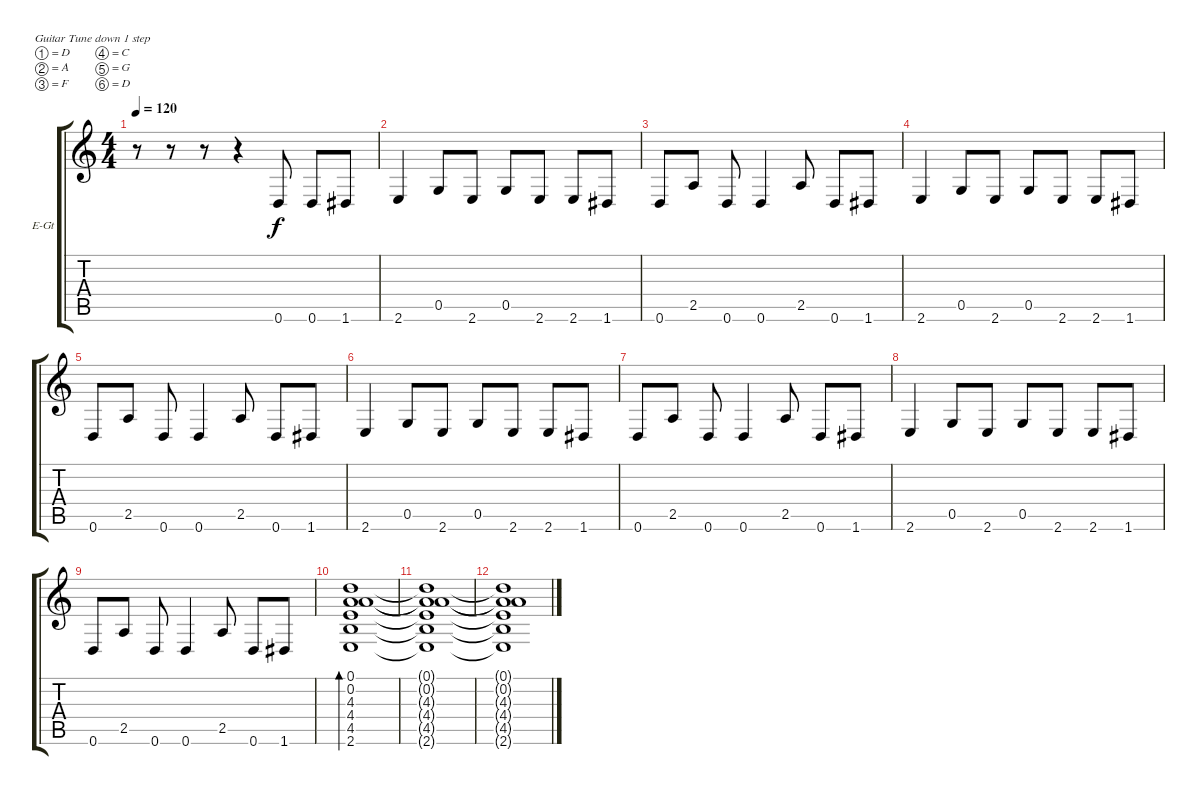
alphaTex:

\bracketExtendMode groupsimilarinstruments
\firstSystemTrackNameOrientation horizontal
\otherSystemsTrackNameOrientation horizontal
\track ("Clean Guitar" "E-Gt") {instrument electricguitarclean}
\staff {score tabs}
\tuning (D4 A3 F3 C3 G2 D2)
\ts (4 4)
\tempo 120
\clef g2
\ks c
r.8{dy f} r.8 r.8 r.4 0.6.8 0.6.8 1.6.8 |
2.6.4 0.5.8 2.6.8 0.5.8 2.6.8 2.6.8 1.6.8 |
0.6.8 2.5.8 0.6.8 0.6.4 2.5.8 0.6.8 1.6.8 |
2.6.4 0.5.8 2.6.8 0.5.8 2.6.8 2.6.8 1.6.8 |
0.6.8 2.5.8 0.6.8 0.6.4 2.5.8 0.6.8 1.6.8 |
2.6.4 0.5.8 2.6.8 0.5.8 2.6.8 2.6.8 1.6.8 |
0.6.8 2.5.8 0.6.8 0.6.4 2.5.8 0.6.8 1.6.8 |
2.6.4 0.5.8 2.6.8 0.5.8 2.6.8 2.6.8 1.6.8 |
0.6.8 2.5.8 0.6.8 0.6.4 2.5.8 0.6.8 1.6.8 |
(0.1 0.2 4.3 4.4 4.5 2.6).1{bd 60} |
(0.1{t} 0.2{t} 4.3{t} 4.4{t} 4.5{t} 2.6{t}).1 |
(0.1{t} 0.2{t} 4.3{t} 4.4{t} 4.5{t} 2.6{t}).1
